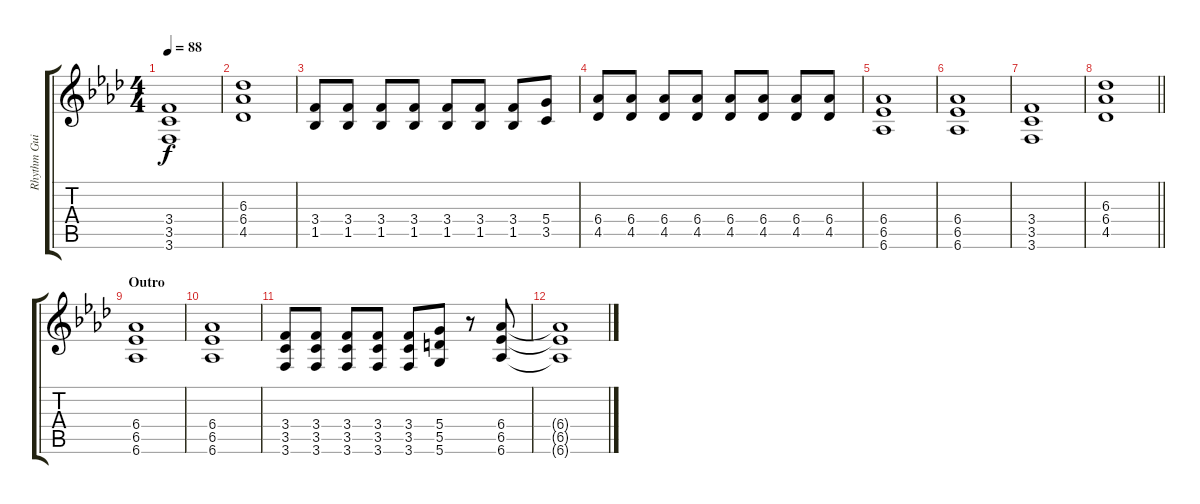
\track ("Rhythm Guitar" "Rhythm Gui") {instrument distortionguitar}
\staff {score tabs}
\tuning (E4 B3 G3 D3 A2 D2) {hide}
\ts (4 4)
\tempo 88
\clef g2
\ks ab
(3.4 3.5 3.6).1{dy f} |
(6.3 6.4 4.5).1 |
(3.4 1.5).8 (3.4 1.5).8 (3.4 1.5).8 (3.4 1.5).8 (3.4 1.5).8 (3.4 1.5).8 (3.4 1.5).8 (5.4 3.5).8 |
(6.4 4.5).8 (6.4 4.5).8 (6.4 4.5).8 (6.4 4.5).8 (6.4 4.5).8 (6.4 4.5).8 (6.4 4.5).8 (6.4 4.5).8 |
(6.4 6.5 6.6).1 |
(6.4 6.5 6.6).1 |
(3.4 3.5 3.6).1 |
\barLineRight lightlight
(6.3 6.4 4.5).1 |
\section ("" "Outro")
(6.4 6.5 6.6).1 |
(6.4 6.5 6.6).1 |
(3.4 3.5 3.6).8 (3.4 3.5 3.6).8 (3.4 3.5 3.6).8 (3.4 3.5 3.6).8 (3.4 3.5 3.6).8 (5.4 5.5 5.6).8 r.8 (6.4 6.5 6.6).8 |
(6.4{t} 6.5{t} 6.6{t}).1
